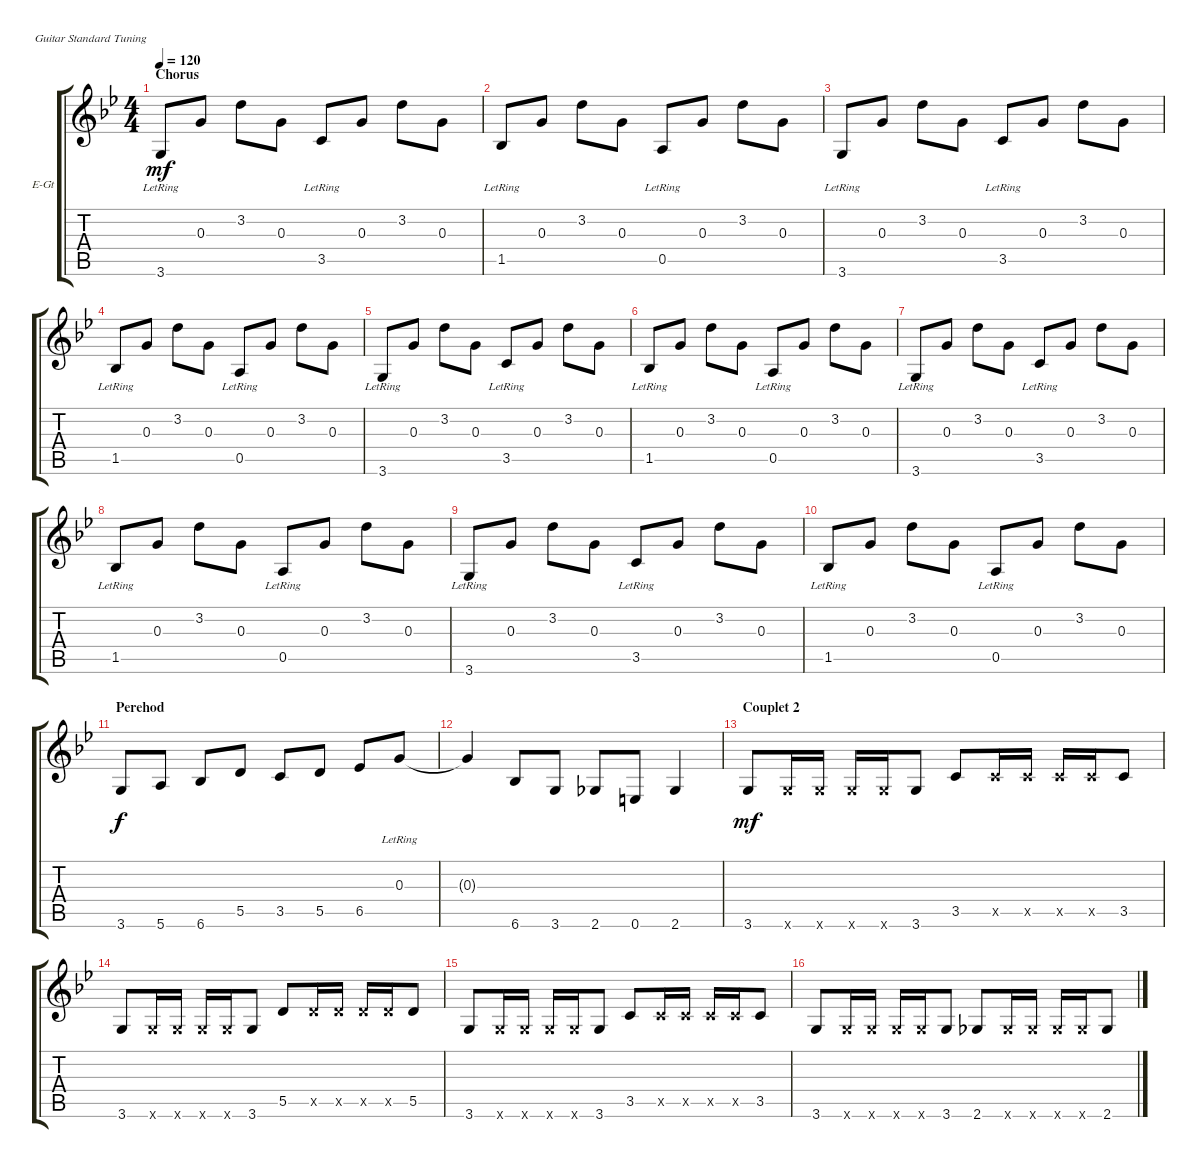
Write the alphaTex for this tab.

\defaultSystemsLayout 4
\bracketExtendMode groupsimilarinstruments
\firstSystemTrackNameOrientation horizontal
\otherSystemsTrackNameOrientation horizontal
\track ("Electric Guitar" "E-Gt") {instrument electricguitarclean}
\staff {score tabs}
\tuning (E4 B3 G3 D3 A2 E2)
\ts (4 4)
\section ("" "Chorus")
\tempo 120
\clef g2
\ks gminor
3.6{lr}.8{dy mf} 0.3.8 3.2.8 0.3.8 3.5{lr}.8 0.3.8 3.2.8 0.3.8 |
1.5{lr}.8 0.3.8 3.2.8 0.3.8 0.5{lr}.8 0.3.8 3.2.8 0.3.8 |
3.6{lr}.8 0.3.8 3.2.8 0.3.8 3.5{lr}.8 0.3.8 3.2.8 0.3.8 |
1.5{lr}.8 0.3.8 3.2.8 0.3.8 0.5{lr}.8 0.3.8 3.2.8 0.3.8 |
3.6{lr}.8 0.3.8 3.2.8 0.3.8 3.5{lr}.8 0.3.8 3.2.8 0.3.8 |
1.5{lr}.8 0.3.8 3.2.8 0.3.8 0.5{lr}.8 0.3.8 3.2.8 0.3.8 |
3.6{lr}.8 0.3.8 3.2.8 0.3.8 3.5{lr}.8 0.3.8 3.2.8 0.3.8 |
1.5{lr}.8 0.3.8 3.2.8 0.3.8 0.5{lr}.8 0.3.8 3.2.8 0.3.8 |
3.6{lr}.8 0.3.8 3.2.8 0.3.8 3.5{lr}.8 0.3.8 3.2.8 0.3.8 |
1.5{lr}.8 0.3.8 3.2.8 0.3.8 0.5{lr}.8 0.3.8 3.2.8 0.3.8 |
\section ("" "Perehod")
3.6.8{dy f} 5.6.8 6.6.8 5.5.8 3.5.8 5.5.8 6.5.8 0.3{lr}.8 |
0.3{t}.4 6.6.8 3.6.8 2.6.8 0.6.8 2.6.4 |
\section ("" "Couplet 2")
3.6.8{dy mf} 3.6{x}.16 3.6{x}.16 3.6{x}.16 3.6{x}.16 3.6.8 3.5.8 3.5{x}.16 3.5{x}.16 3.5{x}.16 3.5{x}.16 3.5.8 |
3.6.8 3.6{x}.16 3.6{x}.16 3.6{x}.16 3.6{x}.16 3.6.8 5.5.8 5.5{x}.16 5.5{x}.16 5.5{x}.16 5.5{x}.16 5.5.8 |
3.6.8 3.6{x}.16 3.6{x}.16 3.6{x}.16 3.6{x}.16 3.6.8 3.5.8 3.5{x}.16 3.5{x}.16 3.5{x}.16 3.5{x}.16 3.5.8 |
3.6.8 3.6{x}.16 3.6{x}.16 3.6{x}.16 3.6{x}.16 3.6.8 2.6.8 2.6{x}.16 2.6{x}.16 2.6{x}.16 2.6{x}.16 2.6.8
